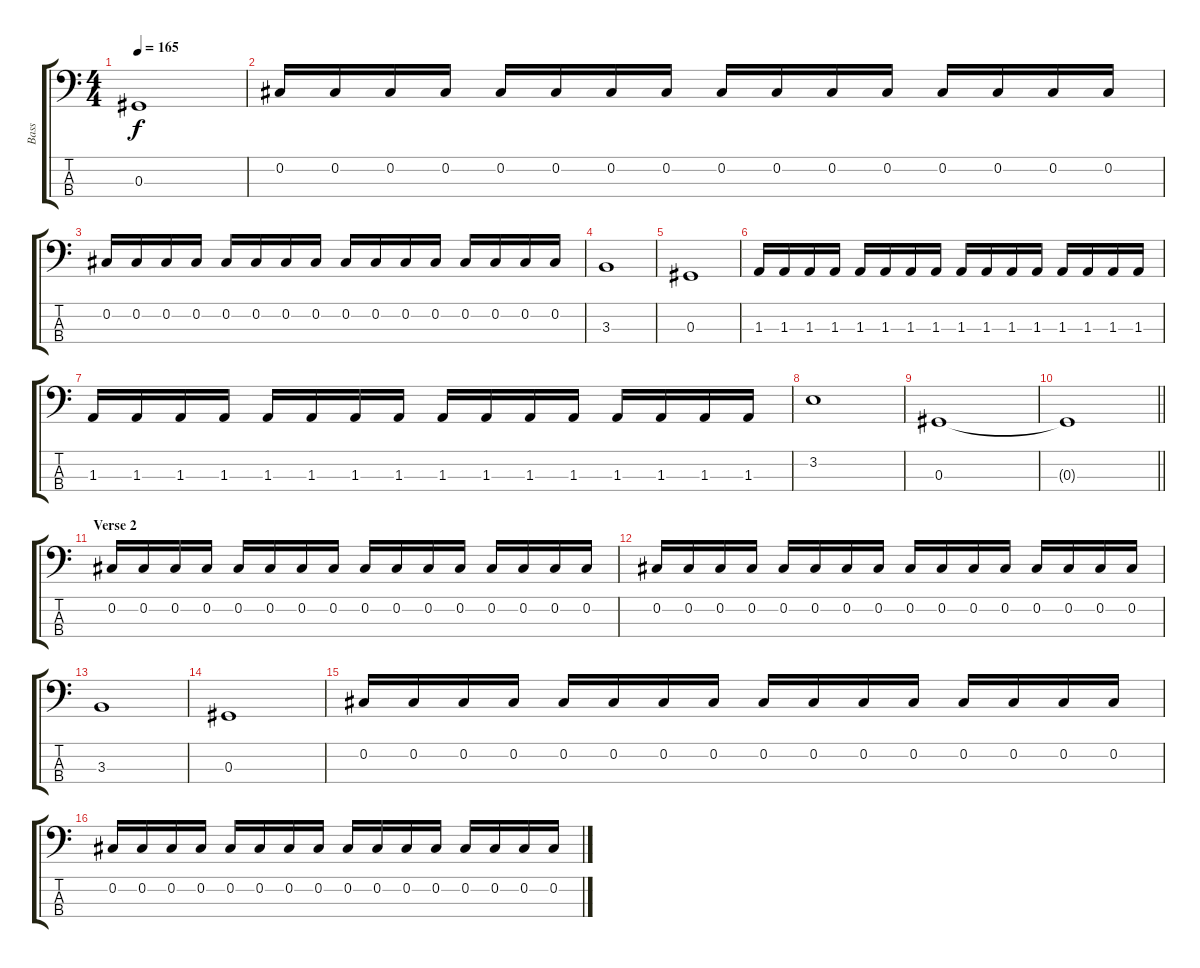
\track ("Bass" "Bass") {instrument electricbassfinger}
\staff {score tabs}
\tuning (Gb2 Db2 Ab1 Eb1) {hide}
\ts (4 4)
\tempo 165
\clef f4
\ks c
0.3.1{dy f} |
0.2.16 0.2.16 0.2.16 0.2.16 0.2.16 0.2.16 0.2.16 0.2.16 0.2.16 0.2.16 0.2.16 0.2.16 0.2.16 0.2.16 0.2.16 0.2.16 |
0.2.16 0.2.16 0.2.16 0.2.16 0.2.16 0.2.16 0.2.16 0.2.16 0.2.16 0.2.16 0.2.16 0.2.16 0.2.16 0.2.16 0.2.16 0.2.16 |
3.3.1 |
0.3.1 |
1.3.16 1.3.16 1.3.16 1.3.16 1.3.16 1.3.16 1.3.16 1.3.16 1.3.16 1.3.16 1.3.16 1.3.16 1.3.16 1.3.16 1.3.16 1.3.16 |
1.3.16{volume 16 balance 8} 1.3.16 1.3.16 1.3.16 1.3.16 1.3.16 1.3.16 1.3.16 1.3.16 1.3.16 1.3.16 1.3.16 1.3.16 1.3.16 1.3.16 1.3.16 |
3.2.1 |
0.3.1 |
\barLineRight lightlight
0.3{t}.1 |
\section ("" "Verse 2")
0.2.16 0.2.16 0.2.16 0.2.16 0.2.16 0.2.16 0.2.16 0.2.16 0.2.16 0.2.16 0.2.16 0.2.16 0.2.16 0.2.16 0.2.16 0.2.16 |
0.2.16 0.2.16 0.2.16 0.2.16 0.2.16 0.2.16 0.2.16 0.2.16 0.2.16 0.2.16 0.2.16 0.2.16 0.2.16 0.2.16 0.2.16 0.2.16 |
3.3.1 |
0.3.1 |
0.2.16 0.2.16 0.2.16 0.2.16 0.2.16 0.2.16 0.2.16 0.2.16 0.2.16 0.2.16 0.2.16 0.2.16 0.2.16 0.2.16 0.2.16 0.2.16 |
0.2.16 0.2.16 0.2.16 0.2.16 0.2.16 0.2.16 0.2.16 0.2.16 0.2.16 0.2.16 0.2.16 0.2.16 0.2.16 0.2.16 0.2.16 0.2.16
